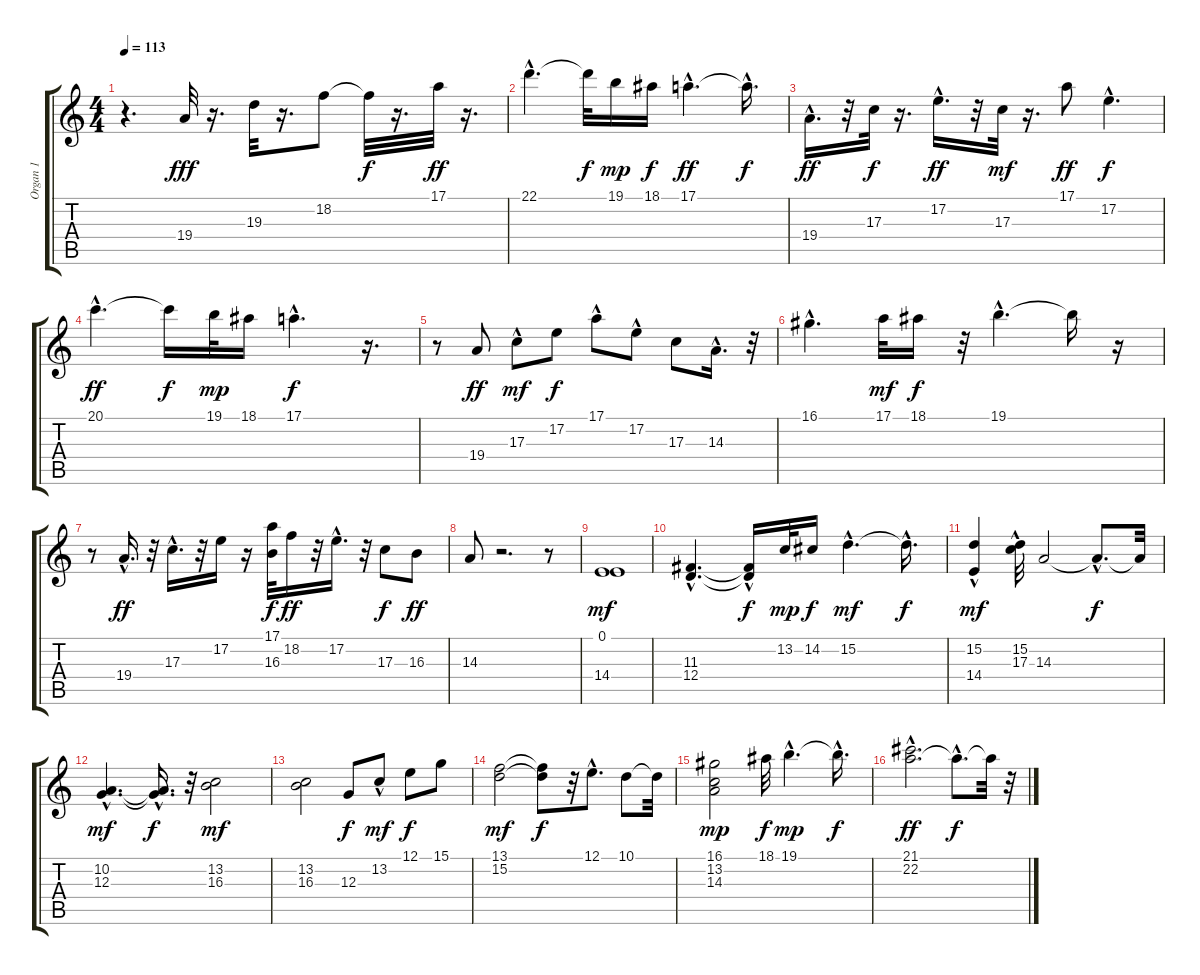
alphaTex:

\track ("Organ 1" "Organ 1") {instrument percussiveorgan}
\staff {score tabs}
\tuning (E4 B3 G3 D3 A2 E2) {hide}
\ts (4 4)
\tempo 113
\clef g2
\ks c
r.4{d dy f} 19.4.32{dy fff} r.16{d} 19.3.32 r.16{d} 18.2.8 18.2{t}.32{dy f} r.16{d} 17.1.32{dy ff} r.16{d} |
22.1{hac}.4{d} 22.1{t}.32{dy f} 19.1.16{dy mp} 18.1.16{dy f} 17.1{hac}.4{d dy ff} 17.1{hac t}.16{d dy f} |
19.4{hac}.16{d dy ff} r.32 17.3.32{dy f} r.16{d} 17.2{hac}.16{d dy ff} r.32 17.3.32{dy mf} r.16{d} 17.1.8{dy ff} 17.2{hac}.4{d dy f} |
20.1{hac}.4{d dy ff} 20.1{t}.16{dy f} 19.1.32{dy mp} 18.1.16 17.1{hac}.4{d dy f} r.16{d} |
r.8 19.4.8{dy ff} 17.3{hac}.8{dy mf} 17.2.8{dy f} 17.1{hac}.8 17.2{hac}.8 17.3.8 14.3{hac}.16{d} r.32 |
16.1{hac}.4{d} 17.1.32{dy mf} 18.1.16{dy f} r.32 19.1{hac}.4{d} 19.1{t}.16 r.16 |
r.8 19.4{hac}.16{d dy ff} r.32 17.3{hac}.16{d} r.32 17.2.16 r.16 (17.1 16.3).32{dy f} 18.2.16{dy ff} r.32 17.2{hac}.16{d} r.32 17.3.8{dy f} 16.3.8{dy ff} |
14.3.8 r.2{d} r.8 |
(0.1 14.4).1{dy mf} |
(11.3{hac} 12.4{hac}).4{d} (11.3{t} 12.4{hac t}).16{dy f} 13.2.32{dy mp} 14.2.16{dy f} 15.2{hac}.4{d dy mf} 15.2{hac t}.16{d dy f} |
(15.2 14.4{hac}).4{dy mf} (15.2{hac} 17.3).32 14.3.2 14.3{hac t}.8{d dy f} 14.3{t}.32 |
(10.2{hac} 12.3{hac}).4{d dy mf} (10.2{t} 12.3{hac t}).16{d dy f} r.32 (13.2 16.3).2{dy mf} |
(13.2 16.3).2 12.3.8{dy f} 13.2{hac}.8{dy mf} 12.1.8{dy f} 15.1.8 |
(13.1 15.2).2{dy mf} (13.1{t} 15.2{t}).8{dy f} r.32 12.1{hac}.8{d} 10.1.8 10.1{t}.32 |
(16.1 13.2 14.3).2{dy mp} 18.1.32{dy f} 19.1{hac}.4{d dy mp} 19.1{hac t}.16{d dy f} |
(21.1 22.2{hac}).2{d dy ff} 22.2{hac t}.8{d dy f} 22.2{t}.32 r.32
